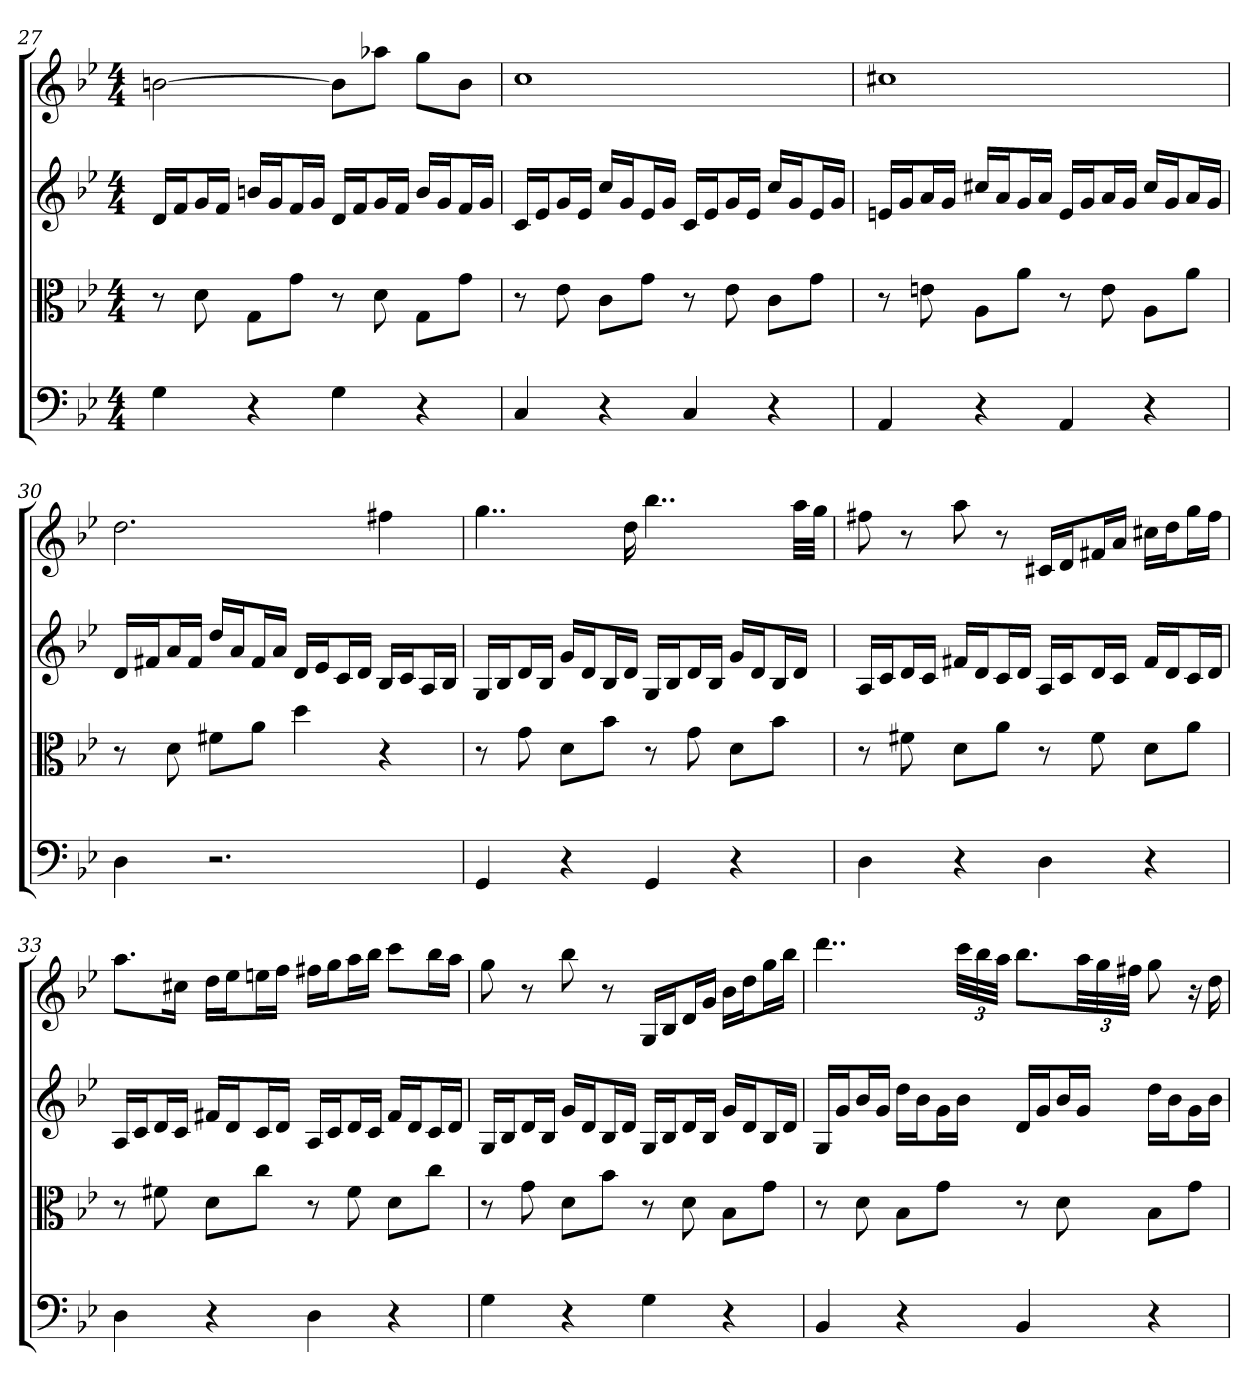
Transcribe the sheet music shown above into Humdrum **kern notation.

**kern	**kern	**kern	**kern
*part4	*part3	*part2	*part1
*staff4	*staff3	*staff2	*staff1
*clefF4	*clefC3	*	*
*k[b-e-]	*k[b-e-]	*k[b-e-]	*k[b-e-]
*g:	*g:	*g:	*g:
*M4/4	*M4/4	*M4/4	*M4/4
=27	=27	=27	=27
4G	8r	16dLL	[2bn
.	.	16fJ	.
.	8d	16gL	.
.	.	16fJJ	.
4r	8G\L	16bnLL	.
.	.	16gJ	.
.	8g\J	16fL	.
.	.	16gJJ	.
4G	8r	16dLL	8bL]
.	.	16fJ	.
.	8d	16gL	8aa-XJ
.	.	16fJJ	.
4r	8G\L	16bLL	8ggL
.	.	16gJ	.
.	8g\J	16fL	8bJ
.	.	16gJJ	.
=28	=28	=28	=28
4C	8r	16cLL	1cc
.	.	16e-J	.
.	8e-	16gL	.
.	.	16e-JJ	.
4r	8c\L	16ccLL	.
.	.	16gJ	.
.	8g\J	16e-L	.
.	.	16gJJ	.
4C	8r	16cLL	.
.	.	16e-J	.
.	8e-	16gL	.
.	.	16e-JJ	.
4r	8c\L	16ccLL	.
.	.	16gJ	.
.	8g\J	16e-L	.
.	.	16gJJ	.
=29	=29	=29	=29
4AA	8r	16enLL	1cc#X
.	.	16gJ	.
.	8en	16aL	.
.	.	16gJJ	.
4r	8A\L	16cc#XLL	.
.	.	16aJ	.
.	8a\J	16gL	.
.	.	16aJJ	.
4AA	8r	16eLL	.
.	.	16gJ	.
.	8e	16aL	.
.	.	16gJJ	.
4r	8A\L	16cc#LL	.
.	.	16gJ	.
.	8a\J	16aL	.
.	.	16gJJ	.
=30	=30	=30	=30
4D	8r	16dLL	2.dd
.	.	16f#XJ	.
.	8d	16aL	.
.	.	16f#JJ	.
2.r	8f#X\L	16ddLL	.
.	.	16aJ	.
.	8a\J	16f#L	.
.	.	16aJJ	.
.	4dd	16dLL	.
.	.	16e-J	.
.	.	16cL	.
.	.	16dJJ	.
.	4r	16B-LL	4ff#X
.	.	16cJ	.
.	.	16AL	.
.	.	16B-JJ	.
=31	=31	=31	=31
4GG	8r	16GLL	4..gg
.	.	16B-J	.
.	8g	16dL	.
.	.	16B-JJ	.
4r	8d\L	16gLL	.
.	.	16dJ	.
.	8b-\J	16B-L	.
.	.	16dJJ	16dd
4GG	8r	16GLL	4..bb-
.	.	16B-J	.
.	8g	16dL	.
.	.	16B-JJ	.
4r	8d\L	16gLL	.
.	.	16dJ	.
.	8b-\J	16B-L	.
.	.	16dJJ	32aaLLL
.	.	.	32ggJJJ
=32	=32	=32	=32
4D	8r	16ALL	8ff#X
.	.	16cJ	.
.	8f#X	16dL	8r
.	.	16cJJ	.
4r	8d\L	16f#XLL	8aa
.	.	16dJ	.
.	8a\J	16cL	8r
.	.	16dJJ	.
4D	8r	16ALL	16c#XLL
.	.	16cJ	16dJ
.	8f#	16dL	16f#XL
.	.	16cJJ	16aJJ
4r	8d\L	16f#LL	16cc#XLL
.	.	16dJ	16ddJ
.	8a\J	16cL	16ggL
.	.	16dJJ	16ff#JJ
=33	=33	=33	=33
4D	8r	16ALL	8.aaL
.	.	16cJ	.
.	8f#X	16dL	.
.	.	16cJJ	16cc#XJk
4r	8d\L	16f#XLL	16ddLL
.	.	16dJ	16ee-J
.	8cc\J	16cL	16eenL
.	.	16dJJ	16ffJJ
4D	8r	16ALL	16ff#XLL
.	.	16cJ	16ggJ
.	8f#	16dL	16aaL
.	.	16cJJ	16bb-JJ
4r	8d\L	16f#LL	8cccL
.	.	16dJ	.
.	8cc\J	16cL	16bb-L
.	.	16dJJ	16aaJJ
=34	=34	=34	=34
4G	8r	16GLL	8gg
.	.	16B-J	.
.	8g	16dL	8r
.	.	16B-JJ	.
4r	8d\L	16gLL	8bb-
.	.	16dJ	.
.	8b-\J	16B-L	8r
.	.	16dJJ	.
4G	8r	16GLL	16GLL
.	.	16B-J	16B-J
.	8d	16dL	16dL
.	.	16B-JJ	16gJJ
4r	8B-\L	16gLL	16b-LL
.	.	16dJ	16ddJ
.	8g\J	16B-L	16ggL
.	.	16dJJ	16bb-JJ
=35	=35	=35	=35
4BB-	8r	16GLL	4..ddd
.	.	16gJ	.
.	8d	16b-L	.
.	.	16gJJ	.
4r	8B-\L	16ddLL	.
.	.	16b-J	.
.	8g\J	16gL	.
.	.	16b-JJ	48cccLLL
.	.	.	48bb-
.	.	.	48aaJJJ
4BB-	8r	16dLL	8.bb-L
.	.	16gJ	.
.	8d	16b-L	.
.	.	16gJJ	48aaLL
.	.	.	48gg
.	.	.	48ff#XJJJ
4r	8B-\L	16ddLL	8gg
.	.	16b-J	.
.	8g\J	16gL	16r
.	.	16b-JJ	16dd
=	=	=	=
*-	*-	*-	*-
